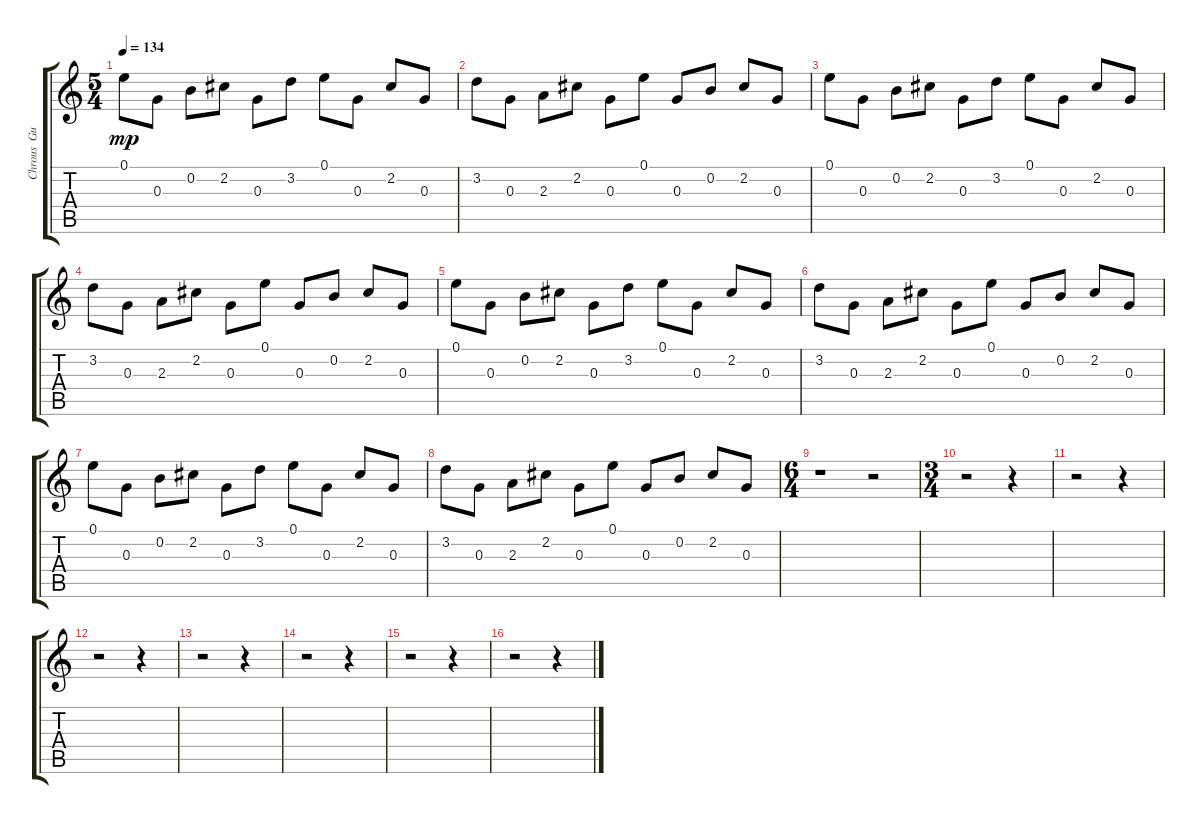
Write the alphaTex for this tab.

\track ("Chrous  Guitar 1" "Chrous  Gu") {instrument electricguitarclean}
\staff {score tabs}
\tuning (E4 B3 G3 D3 A2 E2) {hide}
\ts (5 4)
\tempo 134
\clef g2
\ks c
0.1.8{dy mp} 0.3.8 0.2.8 2.2.8 0.3.8 3.2.8 0.1.8 0.3.8 2.2.8 0.3.8 |
3.2.8 0.3.8 2.3.8 2.2.8 0.3.8 0.1.8 0.3.8 0.2.8 2.2.8 0.3.8 |
0.1.8 0.3.8 0.2.8 2.2.8 0.3.8 3.2.8 0.1.8 0.3.8 2.2.8 0.3.8 |
3.2.8 0.3.8 2.3.8 2.2.8 0.3.8 0.1.8 0.3.8 0.2.8 2.2.8 0.3.8 |
0.1.8 0.3.8 0.2.8 2.2.8 0.3.8 3.2.8 0.1.8 0.3.8 2.2.8 0.3.8 |
3.2.8 0.3.8 2.3.8 2.2.8 0.3.8 0.1.8 0.3.8 0.2.8 2.2.8 0.3.8 |
0.1.8 0.3.8 0.2.8 2.2.8 0.3.8 3.2.8 0.1.8 0.3.8 2.2.8 0.3.8 |
3.2.8 0.3.8 2.3.8 2.2.8 0.3.8 0.1.8 0.3.8 0.2.8 2.2.8 0.3.8 |
\ts (6 4)
r.1 r.2 |
\ts (3 4)
r.2 r.4 |
r.2 r.4 |
r.2 r.4 |
r.2 r.4 |
r.2 r.4 |
r.2 r.4 |
r.2 r.4
